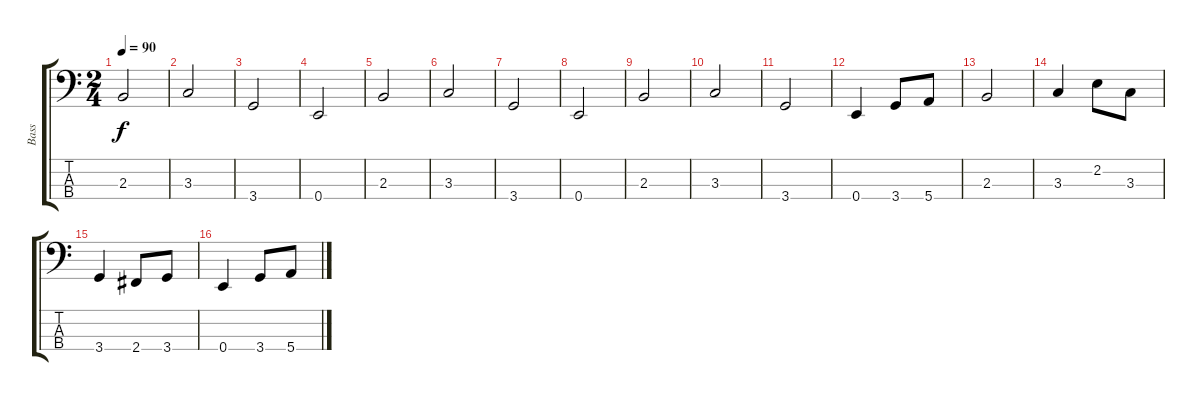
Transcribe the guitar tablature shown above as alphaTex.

\track ("Bass" "Bass") {instrument electricbassfinger}
\staff {score tabs}
\tuning (G2 D2 A1 E1) {hide}
\ts (2 4)
\tempo 90
\clef f4
\ks c
2.3.2{dy f} |
3.3.2 |
3.4.2 |
0.4.2 |
2.3.2 |
3.3.2 |
3.4.2 |
0.4.2 |
2.3.2 |
3.3.2 |
3.4.2 |
0.4.4 3.4.8 5.4.8 |
2.3.2 |
3.3.4 2.2.8 3.3.8 |
3.4.4 2.4.8 3.4.8 |
0.4.4 3.4.8 5.4.8
